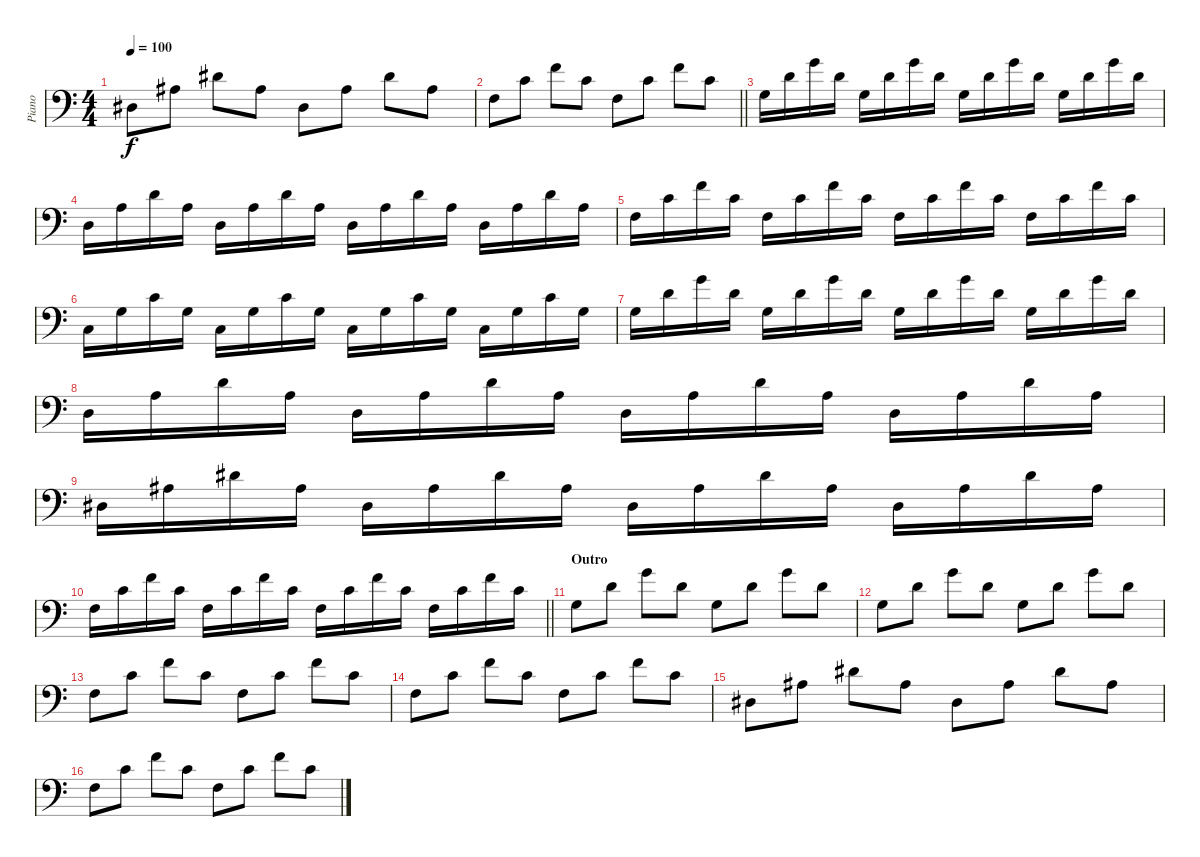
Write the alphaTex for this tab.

\track ("Piano" "Piano") {instrument acousticgrandpiano}
\staff {score}
\tuning (C3 G2 D2 A1 E1 B0) {hide}
\ts (4 4)
\tempo 100
\clef f4
\ks c
18.4.8{dy f} 20.3.8 20.2.8 20.3.8 18.4.8 20.3.8 20.2.8 20.3.8 |
\barLineRight lightlight
20.4.8 17.2.8 17.1.8 17.2.8 15.3.8 17.2.8 17.1.8 17.2.8 |
17.3.16 14.1.16 19.1.16 19.2.16 17.3.16 19.2.16 19.1.16 19.2.16 17.3.16 19.2.16 19.1.16 19.2.16 17.3.16 19.2.16 19.1.16 19.2.16 |
17.4.16 19.3.16 19.2.16 19.3.16 17.4.16 19.3.16 19.2.16 19.3.16 17.4.16 19.3.16 19.2.16 19.3.16 17.4.16 19.3.16 19.2.16 19.3.16 |
20.4.16 17.2.16 17.1.16 17.2.16 15.3.16 17.2.16 17.1.16 17.2.16 15.3.16 17.2.16 17.1.16 17.2.16 15.3.16 17.2.16 17.1.16 17.2.16 |
15.4.16 17.3.16 17.2.16 17.3.16 15.4.16 17.3.16 17.2.16 17.3.16 15.4.16 17.3.16 17.2.16 17.3.16 15.4.16 17.3.16 17.2.16 17.3.16 |
17.3.16 14.1.16 19.1.16 19.2.16 17.3.16 19.2.16 19.1.16 19.2.16 17.3.16 19.2.16 19.1.16 19.2.16 17.3.16 19.2.16 19.1.16 19.2.16 |
17.4.16 19.3.16 19.2.16 19.3.16 17.4.16 19.3.16 19.2.16 19.3.16 17.4.16 19.3.16 19.2.16 19.3.16 17.4.16 19.3.16 19.2.16 19.3.16 |
18.4.16 20.3.16 20.2.16 20.3.16 18.4.16 20.3.16 20.2.16 20.3.16 18.4.16 20.3.16 20.2.16 20.3.16 18.4.16 20.3.16 20.2.16 20.3.16 |
\barLineRight lightlight
20.4.16 17.2.16 17.1.16 17.2.16 15.3.16 17.2.16 17.1.16 17.2.16 15.3.16 17.2.16 17.1.16 17.2.16 15.3.16 17.2.16 17.1.16 17.2.16 |
\section ("" "Outro")
17.3.8 14.1.8 19.1.8 19.2.8 17.3.8 19.2.8 19.1.8 19.2.8 |
17.3.8 19.2.8 19.1.8 19.2.8 17.3.8 19.2.8 19.1.8 19.2.8 |
20.4.8 17.2.8 17.1.8 17.2.8 15.3.8 17.2.8 17.1.8 17.2.8 |
15.3.8 17.2.8 17.1.8 17.2.8 15.3.8 17.2.8 17.1.8 17.2.8 |
18.4.8 15.2.8 15.1.8 15.2.8 13.3.8 15.2.8 15.1.8 15.2.8 |
15.3.8 12.1.8 17.1.8 17.2.8 15.3.8 17.2.8 17.1.8 17.2.8
